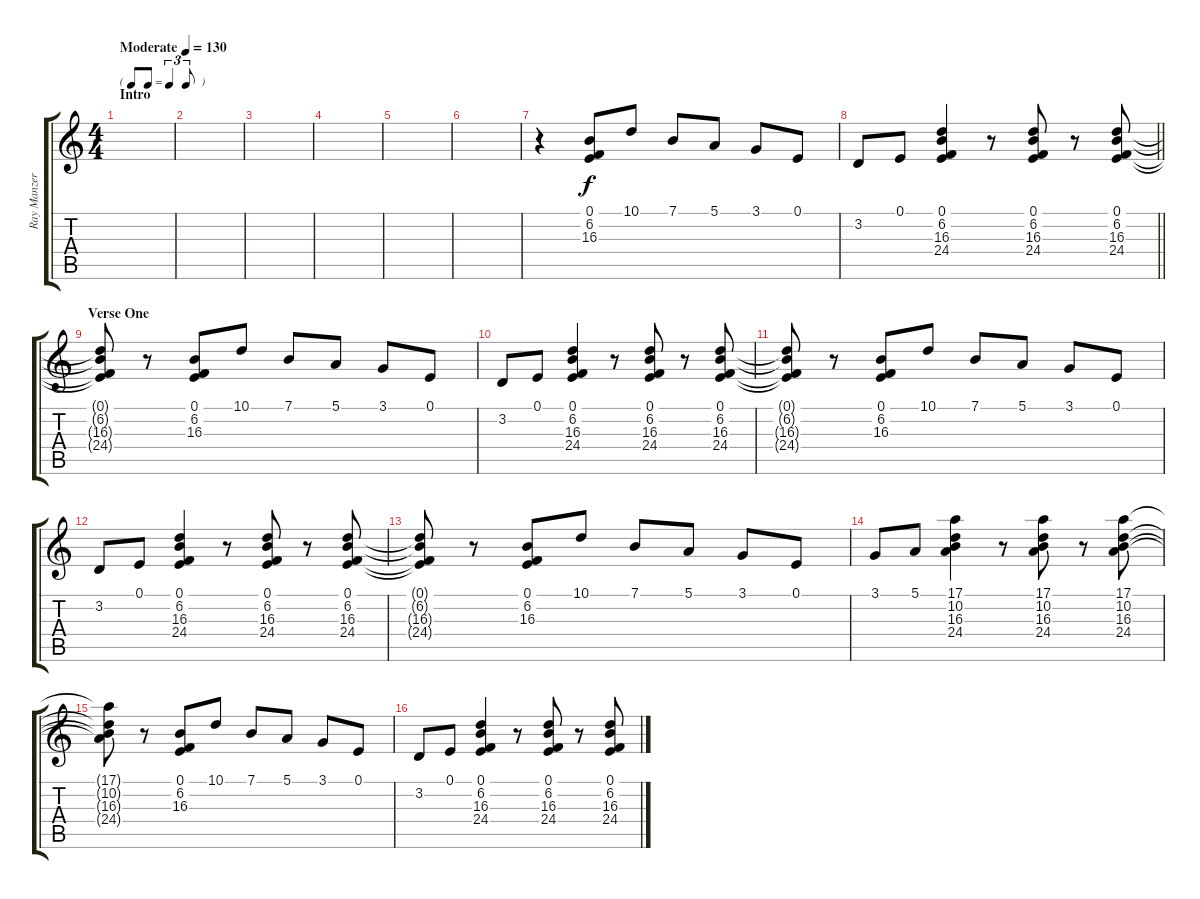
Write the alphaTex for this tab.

\track ("Ray Manzerek" "Ray Manzer") {instrument harpsichord}
\staff {score tabs}
\tuning (E4 B3 G3 D3 A2 E2) {hide}
\ts (4 4)
\tf triplet8th
\section ("" "Intro")
\tempo (130 "Moderate")
\clef g2
\ks c
|
|
|
|
|
|
r.4 (0.1 6.2 16.3).8 10.1.8 7.1.8 5.1.8 3.1.8 0.1.8 |
\barLineRight lightlight
3.2.8 0.1.8 (0.1 6.2 16.3 24.4).4 r.8 (0.1 6.2 16.3 24.4).8 r.8 (0.1 6.2 16.3 24.4).8 |
\section ("" "Verse One")
(0.1{t} 6.2{t} 16.3{t} 24.4{t}).8 r.8 (0.1 6.2 16.3).8 10.1.8 7.1.8 5.1.8 3.1.8 0.1.8 |
3.2.8 0.1.8 (0.1 6.2 16.3 24.4).4 r.8 (0.1 6.2 16.3 24.4).8 r.8 (0.1 6.2 16.3 24.4).8 |
(0.1{t} 6.2{t} 16.3{t} 24.4{t}).8 r.8 (0.1 6.2 16.3).8 10.1.8 7.1.8 5.1.8 3.1.8 0.1.8 |
3.2.8 0.1.8 (0.1 6.2 16.3 24.4).4 r.8 (0.1 6.2 16.3 24.4).8 r.8 (0.1 6.2 16.3 24.4).8 |
(0.1{t} 6.2{t} 16.3{t} 24.4{t}).8 r.8 (0.1 6.2 16.3).8 10.1.8 7.1.8 5.1.8 3.1.8 0.1.8 |
3.1.8 5.1.8 (17.1 10.2 16.3 24.4).4 r.8 (17.1 10.2 16.3 24.4).8 r.8 (17.1 10.2 16.3 24.4).8 |
(17.1{t} 10.2{t} 16.3{t} 24.4{t}).8 r.8 (0.1 6.2 16.3).8 10.1.8 7.1.8 5.1.8 3.1.8 0.1.8 |
3.2.8 0.1.8 (0.1 6.2 16.3 24.4).4 r.8 (0.1 6.2 16.3 24.4).8 r.8 (0.1 6.2 16.3 24.4).8
